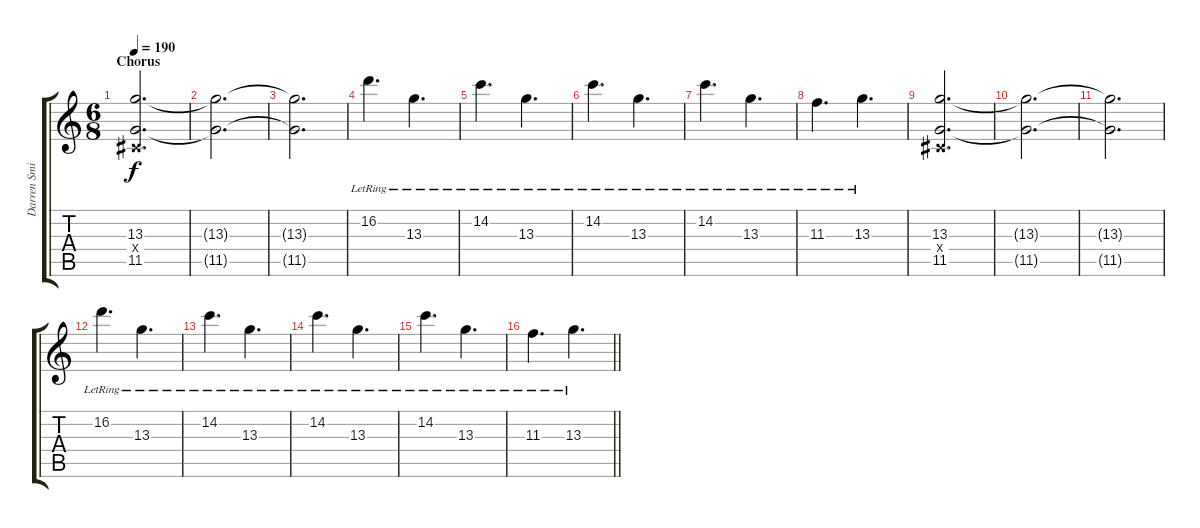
\track ("Darren Smith" "Darren Smi") {instrument distortionguitar}
\staff {score tabs}
\tuning (Eb4 Bb3 Gb3 Db3 Ab2 Db2) {hide}
\ts (6 8)
\section ("" "Chorus")
\tempo 190
\clef g2
\ks c
(13.3 0.4{x} 11.5).2{d dy f} |
(13.3{t} 11.5{t}).2{d} |
(13.3{t} 11.5{t}).2{d} |
16.2{lr}.4{d} 13.3{lr}.4{d} |
14.2{lr}.4{d} 13.3{lr}.4{d} |
14.2{lr}.4{d} 13.3{lr}.4{d} |
14.2{lr}.4{d} 13.3{lr}.4{d} |
11.3{lr}.4{d} 13.3{lr}.4{d} |
(13.3 0.4{x} 11.5).2{d} |
(13.3{t} 11.5{t}).2{d} |
(13.3{t} 11.5{t}).2{d} |
16.2{lr}.4{d} 13.3{lr}.4{d} |
14.2{lr}.4{d} 13.3{lr}.4{d} |
14.2{lr}.4{d} 13.3{lr}.4{d} |
14.2{lr}.4{d} 13.3{lr}.4{d} |
\barLineRight lightlight
11.3{lr}.4{d} 13.3{lr}.4{d}
